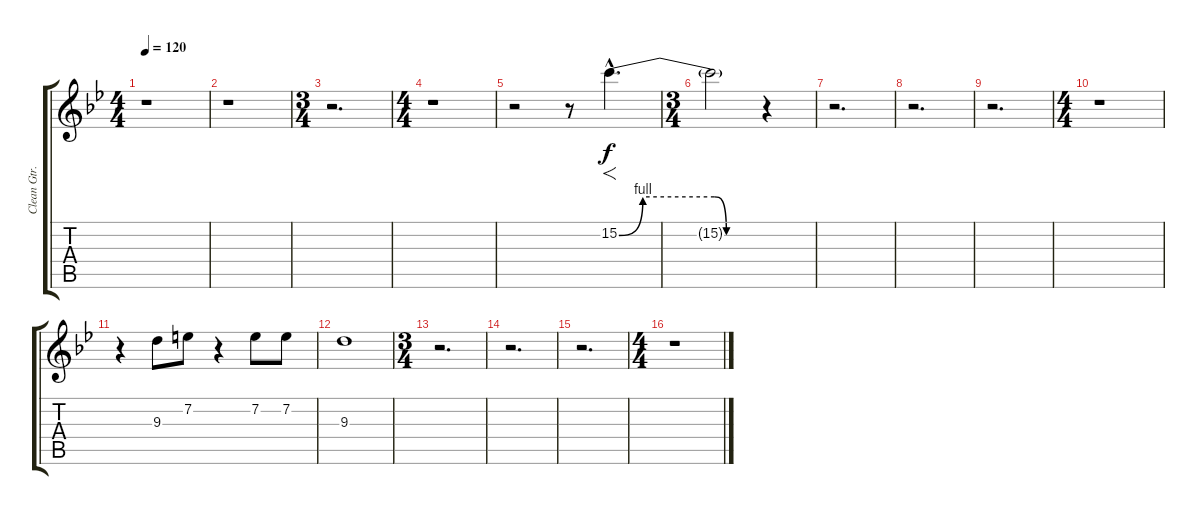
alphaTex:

\track ("Clean Gtr./ Fills" "Clean Gtr.") {instrument electricguitarclean}
\staff {score tabs}
\tuning (D4 A3 F3 C3 G2 D2) {hide}
\ts (4 4)
\tempo 120
\clef g2
\ks bb
r.1{dy f} |
r.1 |
\ts (3 4)
r.2{d} |
\ts (4 4)
r.1 |
r.2 r.8{volume 13 instrument distortionguitar} 15.2{be (custom 0 0 10 4 40 4 45 0 60 0) hac}.4{f d} |
\ts (3 4)
15.2{t}.2 r.4 |
r.2{d instrument electricguitarclean} |
r.2{d} |
r.2{d} |
\ts (4 4)
r.1 |
r.4{volume 12} 9.3.8 7.2.8 r.4 7.2.8 7.2.8 |
9.3.1 |
\ts (3 4)
r.2{d volume 16} |
r.2{d} |
r.2{d} |
\ts (4 4)
r.1
